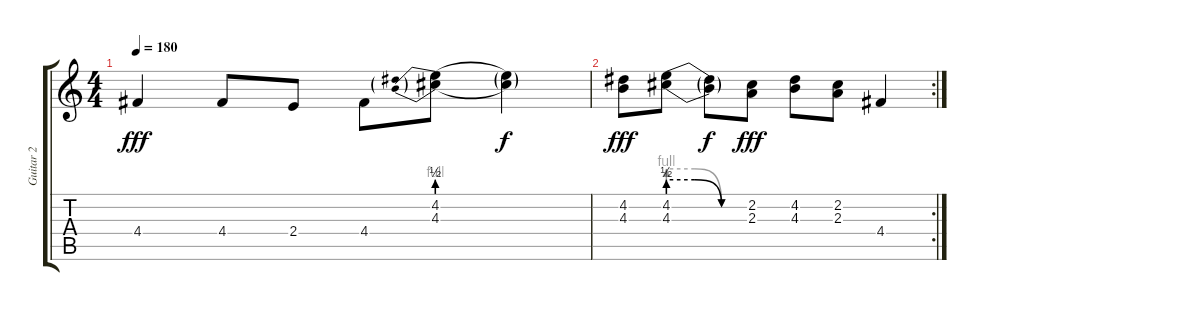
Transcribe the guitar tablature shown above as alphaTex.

\track ("Guitar 2" "Guitar 2") {instrument distortionguitar}
\staff {score tabs}
\tuning (E4 B3 G3 D3 A2 E2) {hide}
\ts (4 4)
\tempo 180
\clef g2
\ks c
4.4.4{dy fff} 4.4.8 2.4.8 4.4.8 (4.2{be (prebend 0 2 60 2)} 4.3{be (prebend 0 4 60 4)}).8 (4.2{t} 4.3{t}).4{dy f} |
\rc 2
(4.2 4.3).8{dy fff} (4.2{be (custom 0 2 20 2 40 0 60 0)} 4.3{be (custom 0 4 20 4 40 0 60 0)}).8 (4.2{t} 4.3{t}).8{dy f} (2.2 2.3).8{dy fff} (4.2 4.3).8 (2.2 2.3).8 4.4.4
